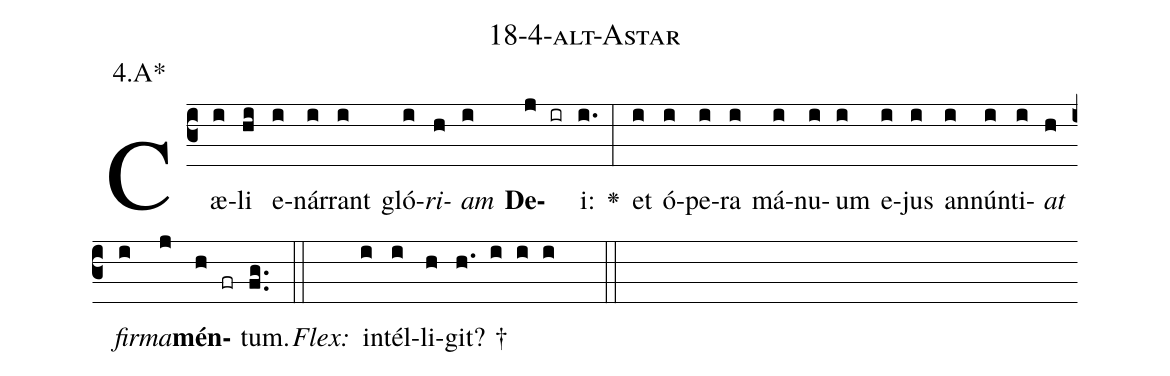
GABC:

name: 18-4-alt-Astar;
annotation: 4.A*;
%%
(c3)Cæ(i)li(hi) e(i)nár(i)rant(i) gló(i)<i>ri</i>(h)<i>am</i>(i) <b>De</b>(j ir)i:(i.) <v>\greheightstar</v>(:) et(i) ó(i)pe(i)ra(i) má(i)nu(i)um(i) e(i)jus(i) an(i)nún(i)ti(i)<i>at</i>(h) <i>fir</i>(i)<i>ma</i>(j)<b>mén</b>(h fr)tum.(fg..) (::)
<i>Flex:</i>()  in(i)tél(i)li(h)git? †(h. i i i  ::)

%E(i) u(h) o(i) u(j) a(h) e.(fg..) (::)
